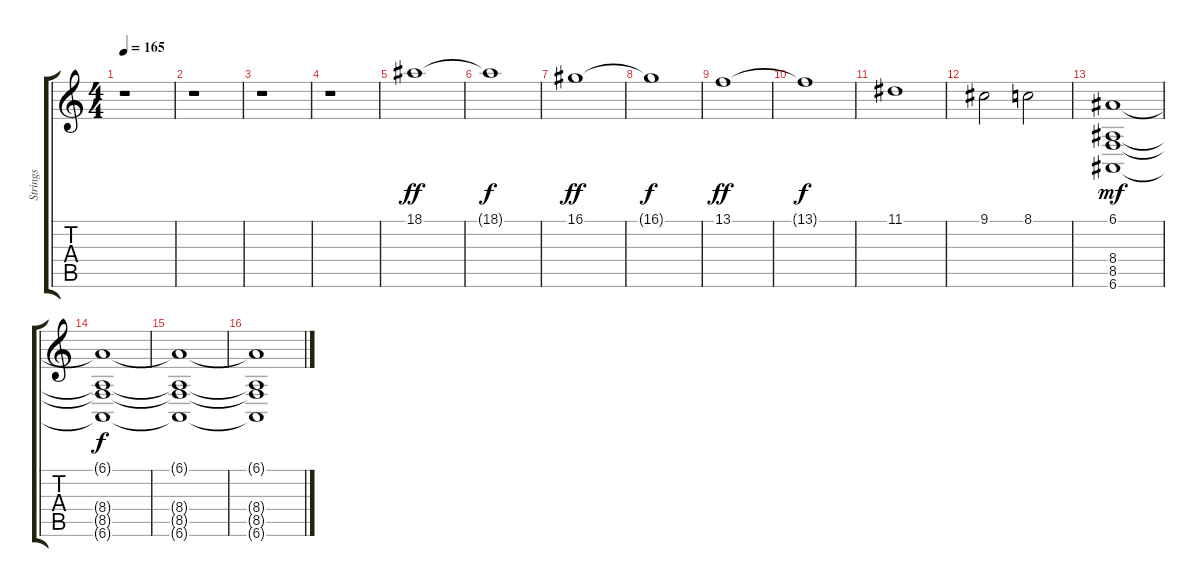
\track ("Strings" "Strings") {instrument stringensemble2}
\staff {score tabs}
\tuning (E4 B3 G3 D3 A2 E2) {hide}
\ts (4 4)
\tempo 165
\clef g2
\ks c
r.1{dy ff instrument stringensemble2} |
r.1 |
r.1 |
r.1 |
18.1.1 |
18.1{t}.1{dy f} |
16.1.1{dy ff} |
16.1{t}.1{dy f} |
13.1.1{dy ff} |
13.1{t}.1{dy f} |
11.1.1 |
9.1.2 8.1.2 |
(6.1 8.4 8.5 6.6).1{dy mf} |
(6.1{t} 8.4{t} 8.5{t} 6.6{t}).1{dy f} |
(6.1{t} 8.4{t} 8.5{t} 6.6{t}).1 |
(6.1{t} 8.4{t} 8.5{t} 6.6{t}).1
